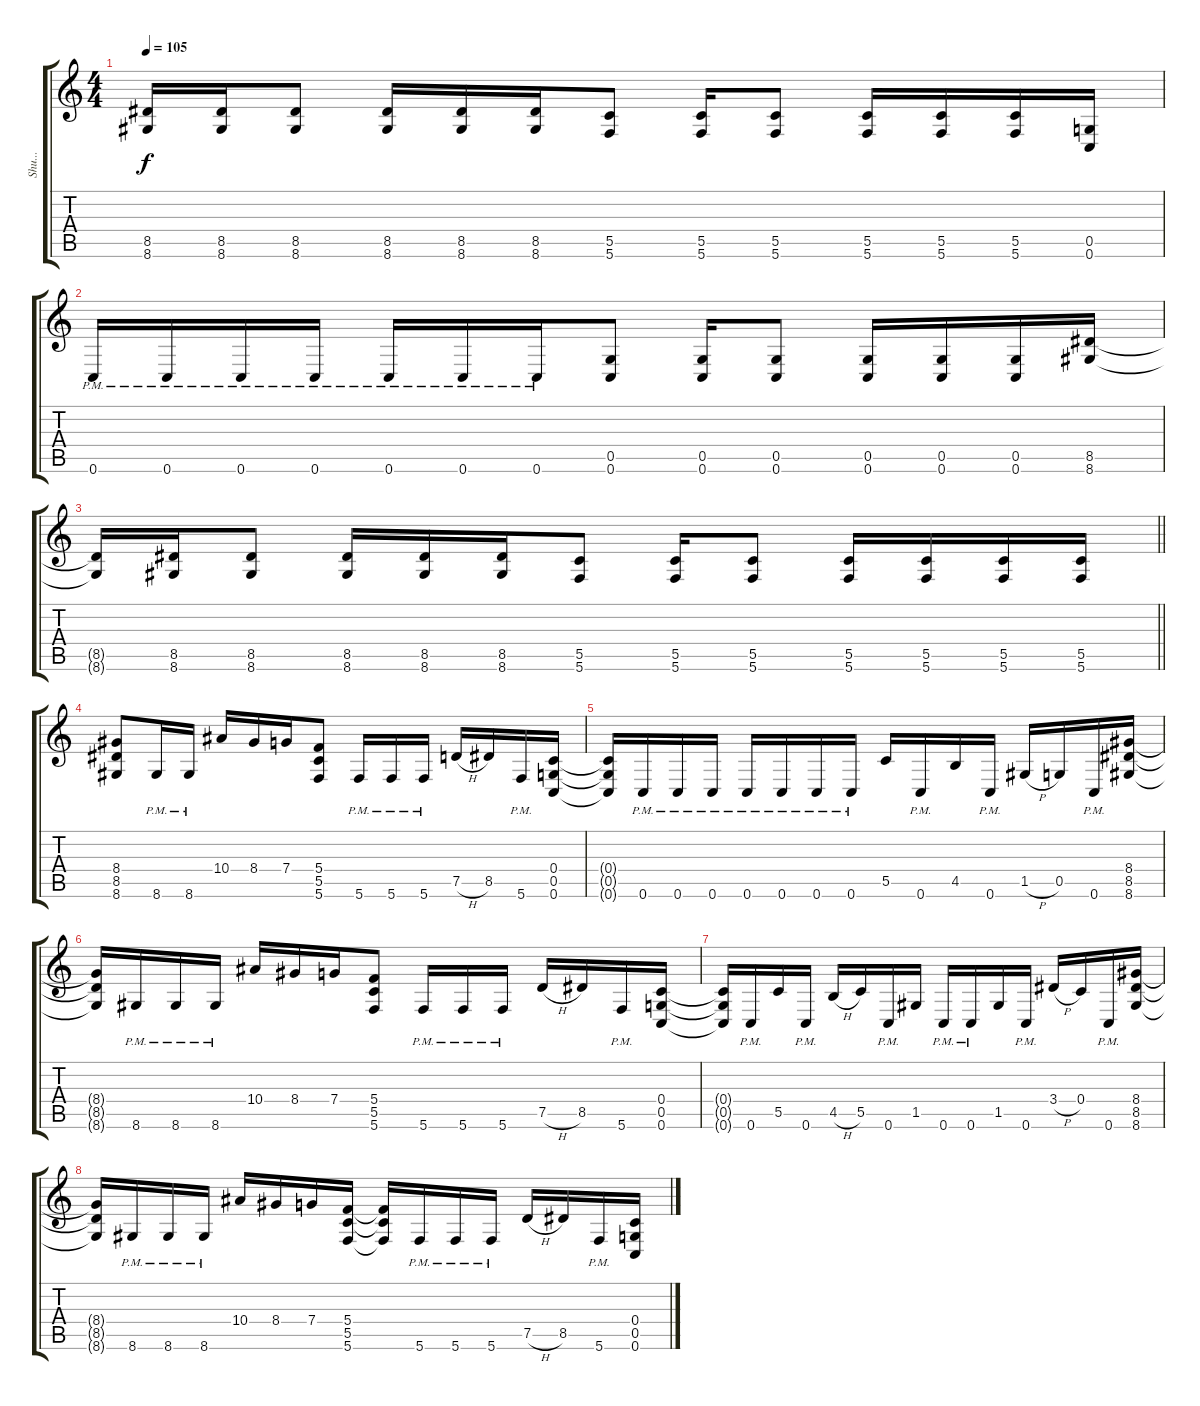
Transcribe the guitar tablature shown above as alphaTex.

\track ("Shu..." "Shu...") {instrument overdrivenguitar}
\staff {score tabs}
\tuning (D4 A3 F3 C3 G2 C2) {hide}
\ts (4 4)
\tempo 105
\clef g2
\ks c
(8.5{t} 8.6{t}).16{dy f} (8.5 8.6).16 (8.5 8.6).8 (8.5 8.6).16 (8.5 8.6).16 (8.5 8.6).16 (5.5 5.6).8 (5.5 5.6).16 (5.5 5.6).8 (5.5 5.6).16 (5.5 5.6).16 (5.5 5.6).16 (0.5 0.6).16 |
0.6{pm}.16 0.6{pm}.16 0.6{pm}.16 0.6{pm}.16 0.6{pm}.16 0.6{pm}.16 0.6{pm}.16 (0.5 0.6).8 (0.5 0.6).16 (0.5 0.6).8 (0.5 0.6).16 (0.5 0.6).16 (0.5 0.6).16 (8.5 8.6).16 |
\barLineRight lightlight
(8.5{t} 8.6{t}).16 (8.5 8.6).16 (8.5 8.6).8 (8.5 8.6).16 (8.5 8.6).16 (8.5 8.6).16 (5.5 5.6).8 (5.5 5.6).16 (5.5 5.6).8 (5.5 5.6).16 (5.5 5.6).16 (5.5 5.6).16 (5.5 5.6).16 |
\section ("" "")
(8.4 8.5 8.6).8 8.6{pm}.16 8.6{pm}.16 10.4.16 8.4.16 7.4.16 (5.4 5.5 5.6).8 5.6{pm}.16 5.6{pm}.16 5.6{pm}.16 7.5{h}.16 8.5.16 5.6{pm}.16 (0.4 0.5 0.6).16 |
(0.4{t} 0.5{t} 0.6{t}).16 0.6{pm}.16 0.6{pm}.16 0.6{pm}.16 0.6{pm}.16 0.6{pm}.16 0.6{pm}.16 0.6{pm}.16 5.5.16 0.6{pm}.16 4.5.16 0.6{pm}.16 1.5{h}.16 0.5.16 0.6{pm}.16 (8.4 8.5 8.6).16 |
(8.4{t} 8.5{t} 8.6{t}).16 8.6{pm}.16 8.6{pm}.16 8.6{pm}.16 10.4.16 8.4.16 7.4.16 (5.4 5.5 5.6).8 5.6{pm}.16 5.6{pm}.16 5.6{pm}.16 7.5{h}.16 8.5.16 5.6{pm}.16 (0.4 0.5 0.6).16 |
(0.4{t} 0.5{t} 0.6{t}).16 0.6{pm}.16 5.5.16 0.6{pm}.16 4.5{h}.16 5.5.16 0.6{pm}.16 1.5.16 0.6{pm}.16 0.6{pm}.16 1.5.16 0.6{pm}.16 3.4{h}.16 0.4.16 0.6{pm}.16 (8.4 8.5 8.6).16 |
(8.4{t} 8.5{t} 8.6{t}).16 8.6{pm}.16 8.6{pm}.16 8.6{pm}.16 10.4.16 8.4.16 7.4.16 (5.4 5.5 5.6).16 (5.4{t} 5.5{t} 5.6{t}).16 5.6{pm}.16 5.6{pm}.16 5.6{pm}.16 7.5{h}.16 8.5.16 5.6{pm}.16 (0.4 0.5 0.6).16
